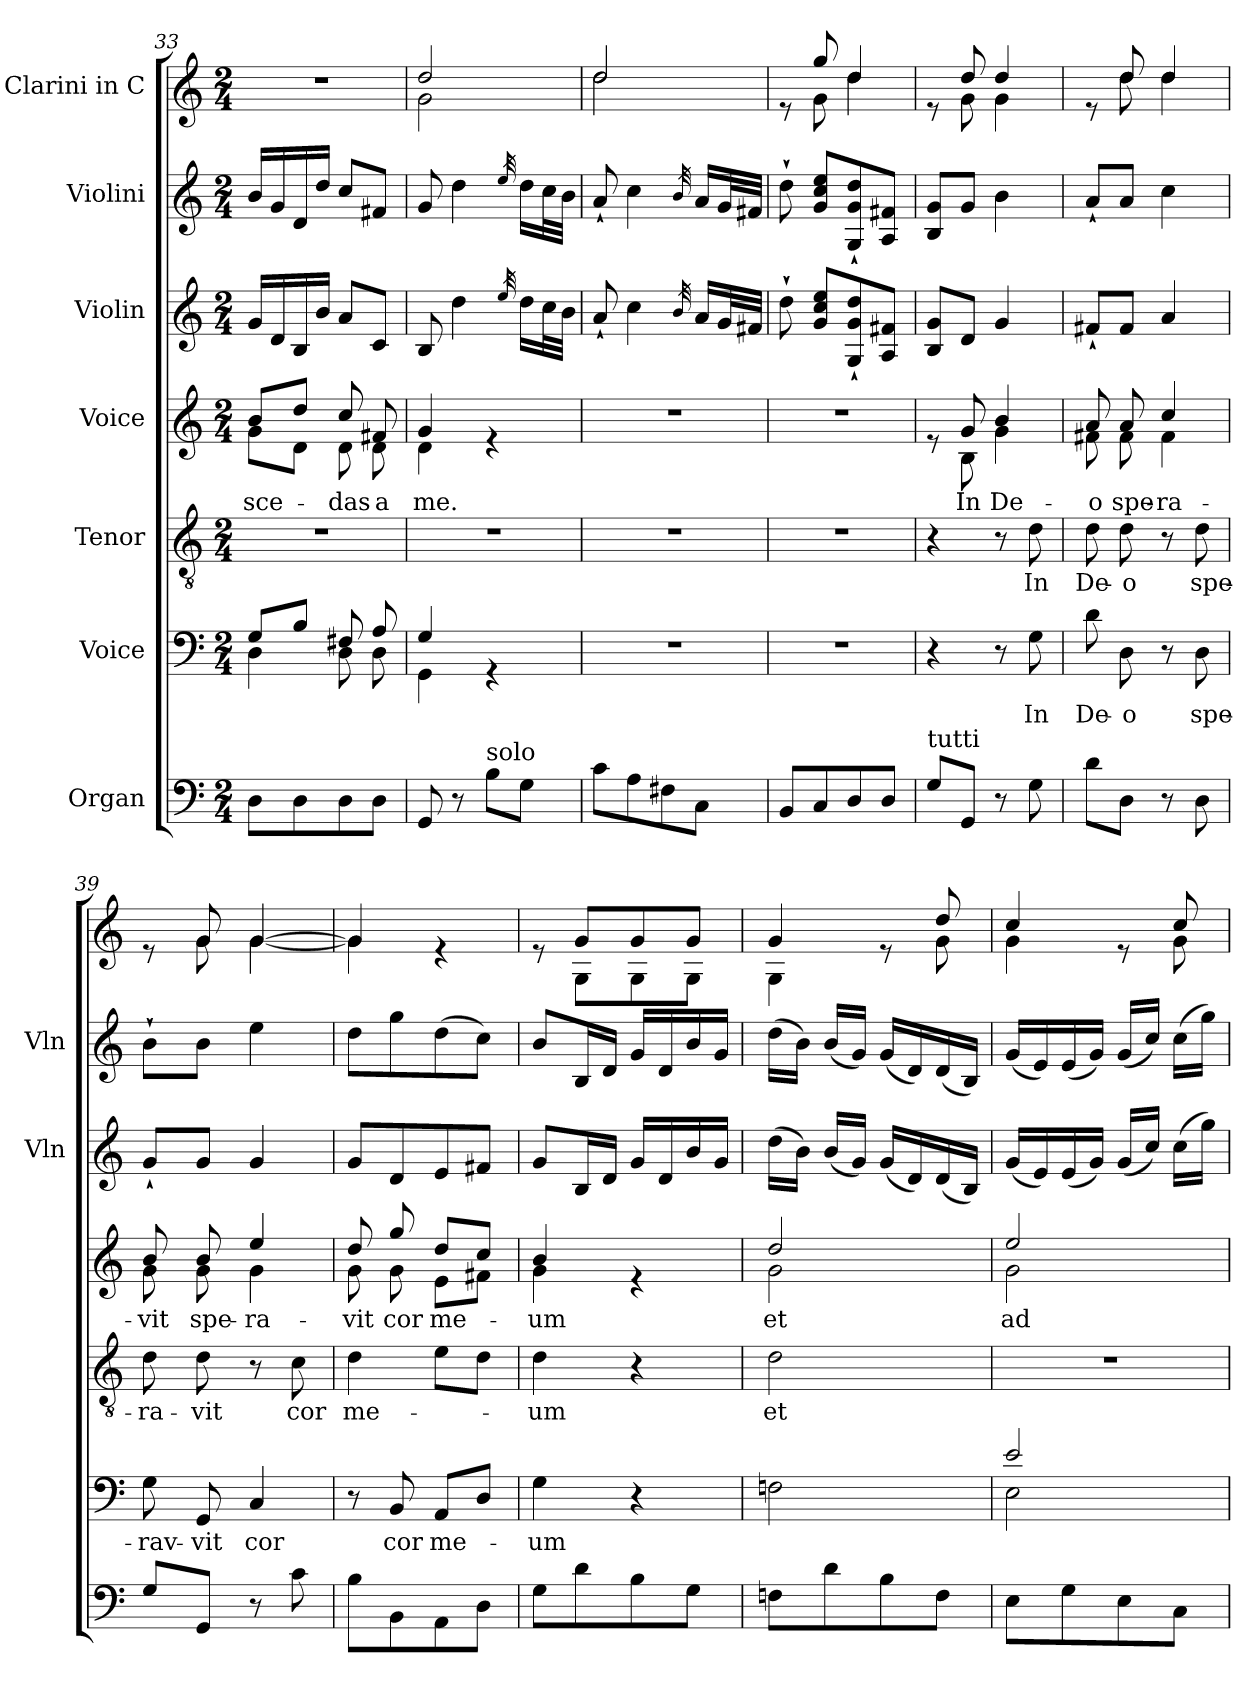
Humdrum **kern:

**kern	**kern	**text	**kern	**text	**kern	**text	**kern	**kern	**kern
*part7	*part6	*part6	*part5	*part5	*part4	*part4	*part3	*part2	*part1
*staff7	*staff6	*staff6	*staff5	*staff5	*staff4	*staff4	*staff3	*staff2	*staff1
*I"Organ	*I"Voice	*	*I"Tenor	*	*I"Voice	*	*I"Violin	*I"Violini	*I"Clarini in C
*	*	*	*	*	*	*	*I'Vln	*I'Vln	*
*clefF4	*clefF4	*	*clefGv2	*	*clefG2	*	*clefG2	*clefG2	*clefG2
*k[]	*k[]	*	*k[]	*	*k[]	*	*k[]	*k[]	*k[]
*M2/4	*M2/4	*	*M2/4	*	*M2/4	*	*M2/4	*M2/4	*M2/4
=33	=33	=33	=33	=33	=33	=33	=33	=33	=33
*	*^	*	*	*	*	*	*	*	*
!	!	!	!	!	!	!	!LO:LY:b	!	!	!
*	*	*	*	*	*	*^	*	*	*	*
8D\L	8G/L	4D\	.	2r	.	8b/L	8g\L	-sce-	16g/LL	16b/LL	2r
.	.	.	.	.	.	.	.	.	16d/	16g/	.
8D\	8B/J	.	.	.	.	8dd/J	8d\J	.	16B/	16d/	.
.	.	.	.	.	.	.	.	.	16b/JJ	16dd/JJ	.
!	!	!	!	!	!	!	!	!LO:LY:b	!	!	!
8D\	8F#X/	8D\	.	.	.	8cc/	8d\	-das	8a/L	8cc/L	.
!	!	!	!	!	!	!	!	!LO:LY:b	!	!	!
8D\J	8A/	8D\	.	.	.	8f#X/	8d\	a	8c/J	8f#X/J	.
=34	=34	=34	=34	=34	=34	=34	=34	=34	=34	=34	=34
!	!	!	!	!	!	!	!	!LO:LY:b	!	!	!
*	*	*	*	*	*	*	*	*	*	*	*^
8GG/	4G/	4GG\	.	2r	.	4g/	4d\	me.	8B/	8g/	2dd/	2g\
8r	.	.	.	.	.	.	.	.	4dd\	4dd\	.	.
!LO:TX:a:t=solo	!	!	!	!	!	!	!	!	!	!	!	!
8B\L	4rGG	4ryy	.	.	.	4re	4ryy	.	.	.	.	.
.	.	.	.	.	.	.	.	.	32qee/	32qee/	.	.
8G\J	.	.	.	.	.	.	.	.	16dd\LL	16dd\LL	.	.
.	.	.	.	.	.	.	.	.	32cc\L	32cc\L	.	.
.	.	.	.	.	.	.	.	.	32b\JJJ	32b\JJJ	.	.
*	*v	*v	*	*	*	*v	*v	*	*	*	*	*
=35	=35	=35	=35	=35	=35	=35	=35	=35	=35	=35
8c\L	2r	.	2r	.	2r	.	8a`/	8a`/	2dd/	2dd\
8A\	.	.	.	.	.	.	4cc\	4cc\	.	.
8F#X\	.	.	.	.	.	.	.	.	.	.
.	.	.	.	.	.	.	32qb/	32qb/	.	.
8C\J	.	.	.	.	.	.	16a/LL	16a/LL	.	.
.	.	.	.	.	.	.	32g/L	32g/L	.	.
.	.	.	.	.	.	.	32f#X/JJJ	32f#X/JJJ	.	.
!!LO:PB:g=z	!!
=36	=36	=36	=36	=36	=36	=36	=36	=36	=36	=36
8BB/L	2r	.	2r	.	2r	.	8dd`\	8dd`\	8re	8ryy
8C/	.	.	.	.	.	.	8g/ 8cc/ 8ee/L	8g/ 8cc/ 8ee/L	8gg/	8g\
8D/	.	.	.	.	.	.	8G/` 8g/` 8dd/`	8G/` 8g/` 8dd/`	4dd/	4dd\
8D/J	.	.	.	.	.	.	8A/ 8f#X/J	8A/ 8f#X/J	.	.
=37	=37	=37	=37	=37	=37	=37	=37	=37	=37	=37
*	*	*	*	*	*^	*	*	*	*	*
!LO:TX:a:t=tutti	!	!	!	!	!	!	!	!	!	!	!
8G/L	4r	.	4r	.	8re	8ryy	.	8B/ 8g/L	8B/ 8g/L	8re	8ryy
!	!	!	!	!	!	!	!LO:LY:b	!	!	!	!
8GG/J	.	.	.	.	8g/	8B\	In	8d/J	8g/J	8dd/	8g\
!	!	!	!	!	!	!	!LO:LY:b	!	!	!	!
8r	8r	.	8r	.	4b/	4g\	De-	4g/	4b\	4dd/	4g\
!	!	!LO:LY:b	!	!LO:LY:b	!	!	!	!	!	!	!
8G\	8G\	In	8d\	In	.	.	.	.	.	.	.
=38	=38	=38	=38	=38	=38	=38	=38	=38	=38	=38	=38
!	!	!LO:LY:b	!	!LO:LY:b	!	!	!LO:LY:b	!	!	!	!
8d\L	8d\	De-	8d\	De-	8a/	8f#X\	-o	8f#X`/L	8a`/L	8re	8ryy
!	!	!LO:LY:b	!	!LO:LY:b	!	!	!LO:LY:b	!	!	!	!
8D\J	8D\	-o	8d\	-o	8a/	8f#\	spe-	8f#/J	8a/J	8dd/	8dd\
!	!	!	!	!	!	!	!LO:LY:b	!	!	!	!
8r	8r	.	8r	.	4cc/	4f#\	-ra-	4a/	4cc\	4dd/	4dd\
!	!	!LO:LY:b	!	!LO:LY:b	!	!	!	!	!	!	!
8D\	8D\	spe-	8d\	spe-	.	.	.	.	.	.	.
=39	=39	=39	=39	=39	=39	=39	=39	=39	=39	=39	=39
!	!	!LO:LY:b	!	!LO:LY:b	!	!	!LO:LY:b	!	!	!	!
8G/L	8G\	-rav-	8d\	-ra-	8b/	8g\	-vit	8g`/L	8b`\L	8re	8ryy
!	!	!LO:LY:b	!	!LO:LY:b	!	!	!LO:LY:b	!	!	!	!
8GG/J	8GG/	-vit	8d\	-vit	8b/	8g\	spe-	8g/J	8b\J	8g/	8g\
!	!	!LO:LY:b	!	!	!	!	!LO:LY:b	!	!	!	!
8r	4C/	cor	8r	.	4ee/	4g\	-ra-	4g/	4ee\	[4g/	[4g\
!	!	!	!	!LO:LY:b	!	!	!	!	!	!	!
8c\	.	.	8c\	cor	.	.	.	.	.	.	.
=40	=40	=40	=40	=40	=40	=40	=40	=40	=40	=40	=40
!	!	!	!	!LO:LY:b	!	!	!LO:LY:b	!	!	!	!
8B\L	8r	.	4d\	me-	8dd/	8g\	-vit	8g/L	8dd\L	4g/]	4g\]
!	!	!LO:LY:b	!	!	!	!	!LO:LY:b	!	!	!	!
8BB\	8BB/	cor	.	.	8gg/	8g\	cor	8d/	8gg\	.	.
!	!	!LO:LY:b	!	!	!	!	!LO:LY:b	!	!	!	!
8AA\	8AA/L	me-	8e\L	.	8dd/L	8e\L	me-	8e/	(8dd\	4re	4ryy
8D\J	8D/J	.	8d\J	.	8cc/J	8f#X\J	.	8f#X/J	8cc\J)	.	.
=41	=41	=41	=41	=41	=41	=41	=41	=41	=41	=41	=41
!	!	!LO:LY:b	!	!LO:LY:b	!	!	!LO:LY:b	!	!	!	!
8G\L	4G\	-um	4d\	-um	4b/	4g\	-um	8g/L	8b/L	8re	8ryy
8d\	.	.	.	.	.	.	.	16B/L	16B/L	8g/L	8G\L
.	.	.	.	.	.	.	.	16d/JJ	16d/JJ	.	.
8B\	4r	.	4r	.	4re	4ryy	.	16g/LL	16g/LL	8g/	8G\
.	.	.	.	.	.	.	.	16d/	16d/	.	.
8G\J	.	.	.	.	.	.	.	16b/	16b/	8g/J	8G\J
.	.	.	.	.	.	.	.	16g/JJ	16g/JJ	.	.
=42	=42	=42	=42	=42	=42	=42	=42	=42	=42	=42	=42
!	!	!	!	!LO:LY:b	!	!	!LO:LY:b	!	!	!	!
8Fn\L	2Fn\	.	2d\	et	2dd/	2g\	et	(16dd\LL	(16dd\LL	4g/	4G\
.	.	.	.	.	.	.	.	16b\JJ)	16b\JJ)	.	.
8d\	.	.	.	.	.	.	.	(16b/LL	(16b/LL	.	.
.	.	.	.	.	.	.	.	16g/JJ)	16g/JJ)	.	.
8B\	.	.	.	.	.	.	.	(16g/LL	(16g/LL	8re	8ryy
.	.	.	.	.	.	.	.	16d/)	16d/)	.	.
8F\J	.	.	.	.	.	.	.	(16d/	(16d/	8dd/	8g\
.	.	.	.	.	.	.	.	16B/JJ)	16B/JJ)	.	.
!!LO:LB:g=z	!!
=43	=43	=43	=43	=43	=43	=43	=43	=43	=43	=43	=43
*	*^	*	*	*	*	*	*	*	*	*	*
!	!	!	!	!	!	!	!	!LO:LY:b	!	!	!	!
8E\L	2e/	2E\	.	2r	.	2ee/	2g\	ad-	(16g/LL	(16g/LL	4cc/	4g\
.	.	.	.	.	.	.	.	.	16e/)	16e/)	.	.
8G\	.	.	.	.	.	.	.	.	(16e/	(16e/	.	.
.	.	.	.	.	.	.	.	.	16g/JJ)	16g/JJ)	.	.
8E\	.	.	.	.	.	.	.	.	(16g/LL	(16g/LL	8re	8ryy
.	.	.	.	.	.	.	.	.	16cc/JJ)	16cc/JJ)	.	.
8C\J	.	.	.	.	.	.	.	.	(16cc\LL	(16cc\LL	8cc/	8g\
.	.	.	.	.	.	.	.	.	16gg\JJ)	16gg\JJ)	.	.
*	*v	*v	*	*	*	*v	*v	*	*	*	*v	*v
=	=	=	=	=	=	=	=	=	=
*-	*-	*-	*-	*-	*-	*-	*-	*-	*-
